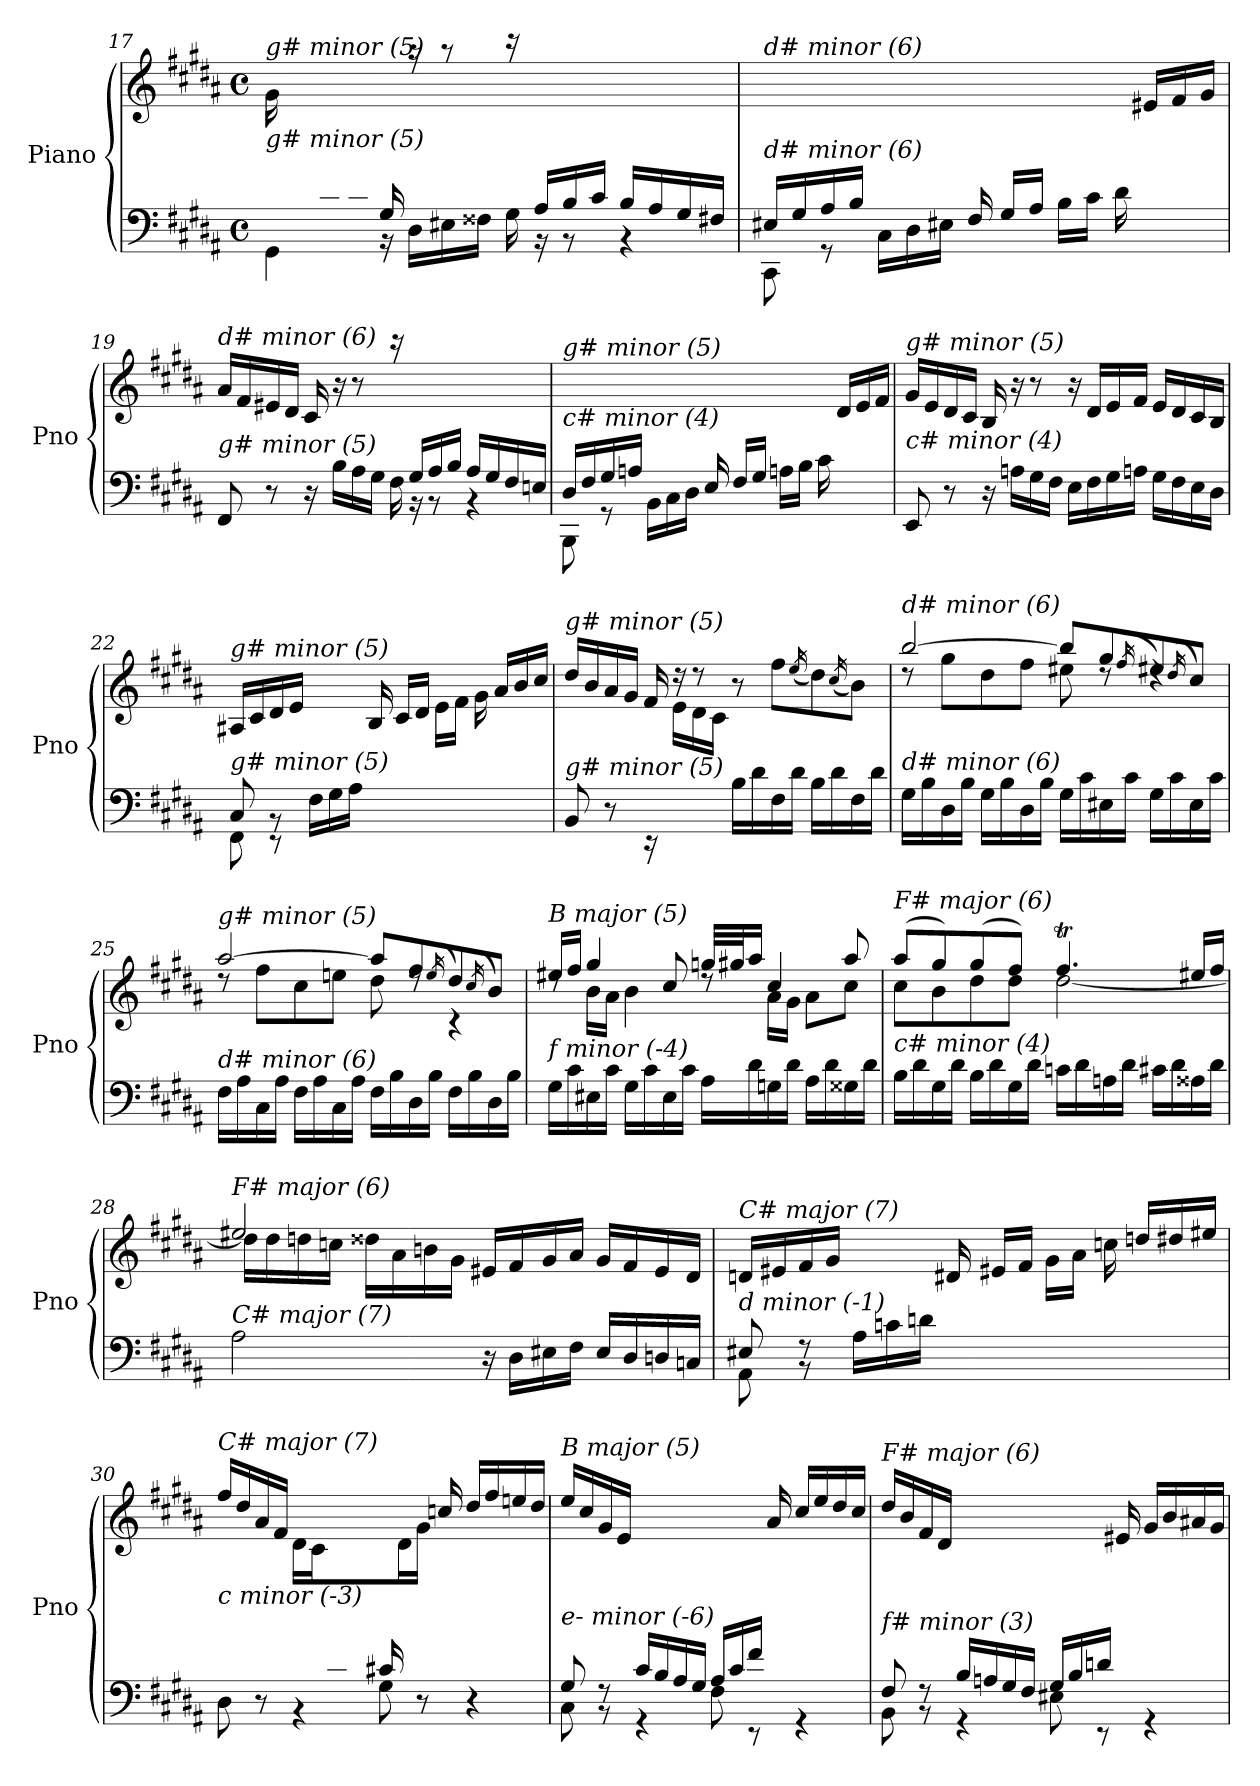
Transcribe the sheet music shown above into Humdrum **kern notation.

**kern	**kern
*part1	*part1
*staff2	*staff1
*I"Piano	*
*I'Pno	*
*clefF4	*clefG2
*k[f#c#g#d#a#]	*k[f#c#g#d#a#]
*M4/4	*M4/4
*met(c)	*met(c)
=17	=17
*^	*
!	!	!LO:TX:i:t=g# minor (5)
!LO:TX:i:t=g# minor (5)	!	!
16ryy	4GG#\	16g#\LL
16B/	.	4ryy
16c#/	.	.
16d#/JJ	.	.
16G#/	16rBB	.
4ryy	16D#\LL	16raa
.	16E#X\	8raa
.	16F##Xi\JJ	.
.	16G#\	16rccc
16A#/LL	16rBB	4..ryy
16B/	8rBB	.
16c#/JJ	.	.
16B/LL	4rBB	.
16A#/	.	.
16G#/	.	.
16F#X/JJ	.	.
=18	=18	=18
!	!	!LO:TX:i:t=d# minor (6)
!LO:TX:i:t=d# minor (6)	!	!
16E#X/LL	8CC#\	4ryy
16G#/	.	.
16A#/	8rGG	.
16B/JJ	.	.
8.ryy	16C#\LL	8.ryy
.	16D#\	.
.	16E#X\JJ	.
16F#/	8.ryy	8.ryy
16G#/LL	.	.
16A#/JJ	.	.
4.ryy	16B\LL	8.ryy
.	16c#\JJ	.
.	16d#\	.
.	8.ryy	16e#X/LL
.	.	16f#/
.	.	16g#/JJ
!!LO:LB:g=z
=19	=19	=19
!	!	!LO:TX:i:t=d# minor (6)
!LO:TX:i:t=g# minor (5)	!	!
2ryy	8FF#/	16a#/LL
.	.	16f#/
.	8r	16e#X/
.	.	16d#/JJ
.	16r	16c#/
.	16B\LL	16r
.	16A#\	8r
.	16G#\JJ	.
16ryy	16F#\	16rccc
16G#/LL	16rBB	4..ryy
16A#/	8rBB	.
16B/JJ	.	.
16A#/LL	4rBB	.
16G#/	.	.
16F#/	.	.
16En/JJ	.	.
=20	=20	=20
!	!	!LO:TX:i:t=g# minor (5)
!LO:TX:i:t=c# minor (4)	!	!
16D#/LL	8BBB\	4ryy
16F#/	.	.
16G#/	8rGG	.
16An/JJ	.	.
8.ryy	16BB\LL	8.ryy
.	16C#\	.
.	16D#\JJ	.
16E/	8.ryy	8.ryy
16F#/LL	.	.
16G#/JJ	.	.
4.ryy	16An\LL	8.ryy
.	16B\JJ	.
.	16c#\	.
.	8.ryy	16d#/LL
.	.	16e/
.	.	16f#/JJ
*v	*v	*
=21	=21
!	!LO:TX:i:t=g# minor (5)
!LO:TX:i:t=c# minor (4)	!
8EE/	16g#/LL
.	16e/
8r	16d#/
.	16c#/JJ
16r	16B/
16An\LL	16r
16G#\	8r
16F#\JJ	.
16E\LL	16r
16F#\	16d#/LL
16G#\	16e/
16An\JJ	16f#/JJ
16G#\LL	16e/LL
16F#\	16d#/
16E\	16c#/
16D#\JJ	16B/JJ
!!LO:LB:g=z
=22	=22
*^	*^
*	*	*	*^
!	!	!LO:TX:i:t=g# minor (5)	!	!
!LO:TX:i:t=g# minor (5)	!	!	!	!
8C#/	8FF#\	16A#X/LL	2ryy	4ryy
.	.	16c#/	.	.
8rBB	8r	16d#/	.	.
.	.	16e/JJ	.	.
16F#\LL	2.ryy	8.ryy	.	2.ryy
16G#\	.	.	.	.
16A#\JJ	.	.	.	.
8.ryy	.	16B/	.	.
.	.	16c#/LL	8ryy	.
.	.	16d#/JJ	.	.
8.ryy	.	8.ryy	16e\LL	.
.	.	.	16f#\JJ	.
.	.	.	16g#\	.
8.ryy	.	16a#/LL	8.ryy	.
.	.	16b/	.	.
.	.	16cc#/JJ	.	.
*v	*v	*	*	*
*	*	*v	*v
=23	=23	=23
!	!LO:TX:i:t=g# minor (5)	!
!LO:TX:i:t=g# minor (5)	!	!
8BB/	16dd#/LL	4ryy
.	16b/	.
8r	16a#/	.
.	16g#/JJ	.
16rEE	16f#/	16ryy
8.ryy	16rdd	16e\LL
.	8rdd	16d#\
.	.	16c#\JJ
16B\LL	8r	2ryy
16d#\	.	.
16F#\	8ff#\L	.
16d#\JJ	.	.
.	(16qee/	.
16B\LL	8dd#\)	.
16d#\	.	.
.	(16qcc#/	.
16F#\	8b\J)	.
16d#\JJ	.	.
=24	=24	=24
!	!LO:TX:i:t=d# minor (6)	!
!LO:TX:i:t=d# minor (6)	!	!
16G#\LL	[2bb/	8rdd
16B\	.	.
16D#\	.	8gg#\L
16B\JJ	.	.
16G#\LL	.	8dd#\
16B\	.	.
16D#\	.	8ff#\J
16B\JJ	.	.
16G#\LL	8bb/L]	8ee#X\
16c#\	.	.
16E#X\	8gg#/	8rdd
16c#\JJ	.	.
.	(>16qff#/	.
16G#\LL	8ee#X/)	4rdd
16c#\	.	.
.	(>16qdd#/	.
16E#\	8cc#/J)	.
16c#\JJ	.	.
!!LO:LB:g=z	!!
=25	=25	=25
!	!LO:TX:i:t=g# minor (5)	!
!LO:TX:i:t=d# minor (6)	!	!
16F#\LL	[2aa#/	8rdd
16A#\	.	.
16C#\	.	8ff#\L
16A#\JJ	.	.
16F#\LL	.	8cc#\
16A#\	.	.
16C#\	.	8een\J
16A#\JJ	.	.
16F#\LL	8aa#/L]	8dd#\
16B\	.	.
16D#\	8ff#/	8rdd
16B\JJ	.	.
.	(>16qee/	.
16F#\LL	8dd#/)	4r
16B\	.	.
.	(>16qcc#/	.
16D#\	8b/J)	.
16B\JJ	.	.
=26	=26	=26
!	!LO:TX:i:t=B major (5)	!
!LO:TX:i:t=f minor (-4)	!	!
16G#\LL	16ee#X/LL	8rdd
16c#\	16ff#/JJ	.
16E#X\	4gg#/	16b\LL
16c#\JJ	.	16a#\JJ
16G#\LL	.	4b\
16c#\	.	.
16E#\	8cc#/	.
16c#\JJ	.	.
16A#\LL	32ggnj/LLL	8rdd
.	32gg#/J	.
16d#\	16aa#/JJ	.
16Gnj\	4cc#/	16a#\LL
16d#\JJ	.	16g#\JJ
16A#\LL	.	8a#\L
16d#\	.	.
16G##j\	8aa#/	8cc#\J
16d#\JJ	.	.
=27	=27	=27
!	!LO:TX:i:t=F# major (6)	!
!LO:TX:i:t=c# minor (4)	!	!
16B\LL	(8aa#/L	8cc#\L
16d#\	.	.
16G#\	8gg#/)	8b\
16d#\JJ	.	.
16B\LL	(8gg#/	8dd#\
16d#\	.	.
16G#\	8ff#/J)	8dd#\J
16d#\JJ	.	.
16cnj\LL	4.ff#T/	[2dd#\
16d#\	.	.
16Anj\	.	.
16d#\JJ	.	.
16c#j\LL	.	.
16d#\	.	.
16A##j\	16ee#X/LL	.
16d#\JJ	16ff#/JJ	.
!!LO:LB:g=z	!!
=28	=28	=28
*^	*	*
!	!	!LO:TX:i:t=F# major (6)	!
!LO:TX:i:t=C# major (7)	!	!	!
2ryy	2A#\	2ee#X/	16dd#\LL]
.	.	.	16dd#\
.	.	.	16ddnj\
.	.	.	16ccnj\JJ
.	.	.	16dd##j\LL
.	.	.	16a#\
.	.	.	16bn\
.	.	.	16g#\JJ
2ryy	16r	16e#X/LL	2ryy
.	16D#\LL	16f#/	.
.	16E#X\	16g#/	.
.	16F#\JJ	16a#/JJ	.
.	16E#/LL	16g#/LL	.
.	16D#/	16f#/	.
.	16Dnj/	16e#/	.
.	16Cnj/JJ	16d#/JJ	.
=29	=29	=29	=29
*	*	*	*^
!	!	!LO:TX:i:t=C# major (7)	!	!
!LO:TX:i:t=d minor (-1)	!	!	!	!
8E#X/	8AA#\	16dnj/LL	2ryy	4ryy
.	.	16e#X/	.	.
8rBB	8rF	16f#/	.	.
.	.	16g#/JJ	.	.
16A#\LL	2.ryy	8.ryy	.	2.ryy
16cnj\	.	.	.	.
16dnj\JJ	.	.	.	.
8.ryy	.	16d#/	.	.
.	.	16e#X/LL	8ryy	.
.	.	16f#/JJ	.	.
8.ryy	.	8.ryy	16g#\LL	.
.	.	.	16a#\JJ	.
.	.	.	16ccnj\	.
8.ryy	.	16ddnj/LL	8.ryy	.
.	.	16dd#/	.	.
.	.	16ee#X/JJ	.	.
*	*	*v	*v	*v
!!LO:LB:g=z
=30	=30	=30
!	!	!LO:TX:i:t=C# major (7)
!LO:TX:i:t=c minor (-3)	!	!
4.ryy	8D#\	16ff#/LL
.	.	16dd#/
.	8r	16a#/
.	.	16f#/JJ
.	4r	16d#\LL
.	.	16c#\
16cnj/	.	8.ryy
16A#/JJ	.	.
16c#j/LL	8G#\	.
4..ryy	.	16d#\
.	8r	16g#\JJ
.	.	16ccnj/
.	4r	16dd#/LL
.	.	16ff#/
.	.	16een/
.	.	16dd#/JJ
=31	=31	=31
*	*^	*^
!	!	!	!LO:TX:i:t=B major (5)	!
!LO:TX:i:t=e- minor (-6)	!	!	!	!
4ryy	8G#/	8C#\	16ee/LL	4ryy
.	.	.	16cc#/	.
.	8rBB	8rF	16g#/	.
.	.	.	16e/JJ	.
16c#/LL	4rGG	2.ryy	4..ryy	2.ryy
16B/	.	.	.	.
16A#/	.	.	.	.
16G#/JJ	.	.	.	.
16A#/LL	8F#\	.	.	.
16c#/	.	.	.	.
16f#/JJ	8rEE	.	.	.
4ryy	.	.	16a#/	.
.	4rGG	.	16cc#/LL	.
.	.	.	16ee/	.
.	.	.	16dd#/	.
16ryy	.	.	16cc#/JJ	.
=32	=32	=32	=32	=32
!	!	!	!LO:TX:i:t=F# major (6)	!
!LO:TX:i:t=f# minor (3)	!	!	!	!
4ryy	8F#/	8BB\	16dd#/LL	4ryy
.	.	.	16b/	.
.	8rBB	8rF	16f#/	.
.	.	.	16d#/JJ	.
16B/LL	4rGG	2.ryy	4..ryy	2.ryy
16An/	.	.	.	.
16G#/	.	.	.	.
16F#/JJ	.	.	.	.
16G#/LL	8E#X\	.	.	.
16B/	.	.	.	.
16dn/JJ	8rEE	.	.	.
4ryy	.	.	16e#X/	.
.	4rGG	.	16g#/LL	.
.	.	.	16b/	.
.	.	.	16a#X/	.
16ryy	.	.	16g#/JJ	.
*v	*v	*v	*	*
*	*v	*v
=	=
*-	*-
